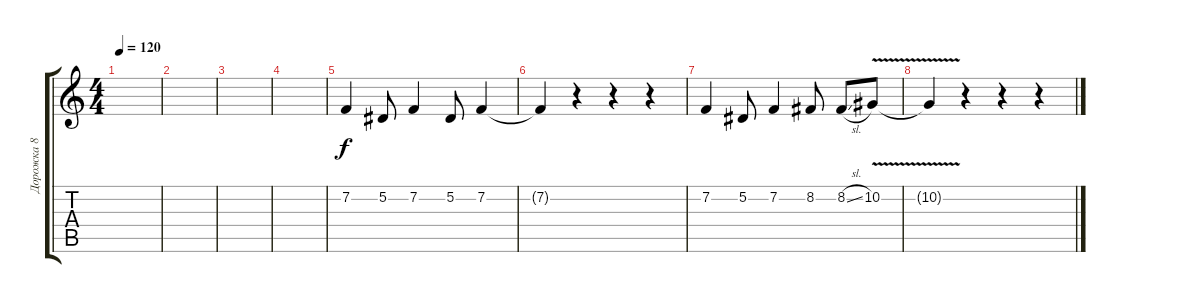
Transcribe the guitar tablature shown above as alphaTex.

\track ("Дорожка 8" "Дорожка 8") {instrument altosax}
\staff {score tabs}
\tuning (Eb4 Bb3 Gb3 Db3 Ab2 Eb2) {hide}
\ts (4 4)
\tempo 120
\clef g2
\ks c
|
|
|
|
7.2.4 5.2.8 7.2.4 5.2.8 7.2.4 |
7.2{t}.4 r.4 r.4 r.4 |
7.2.4 5.2.8 7.2.4 8.2.8 8.2{sl}.8 10.2{v}.8 |
10.2{t}.4 r.4 r.4 r.4
